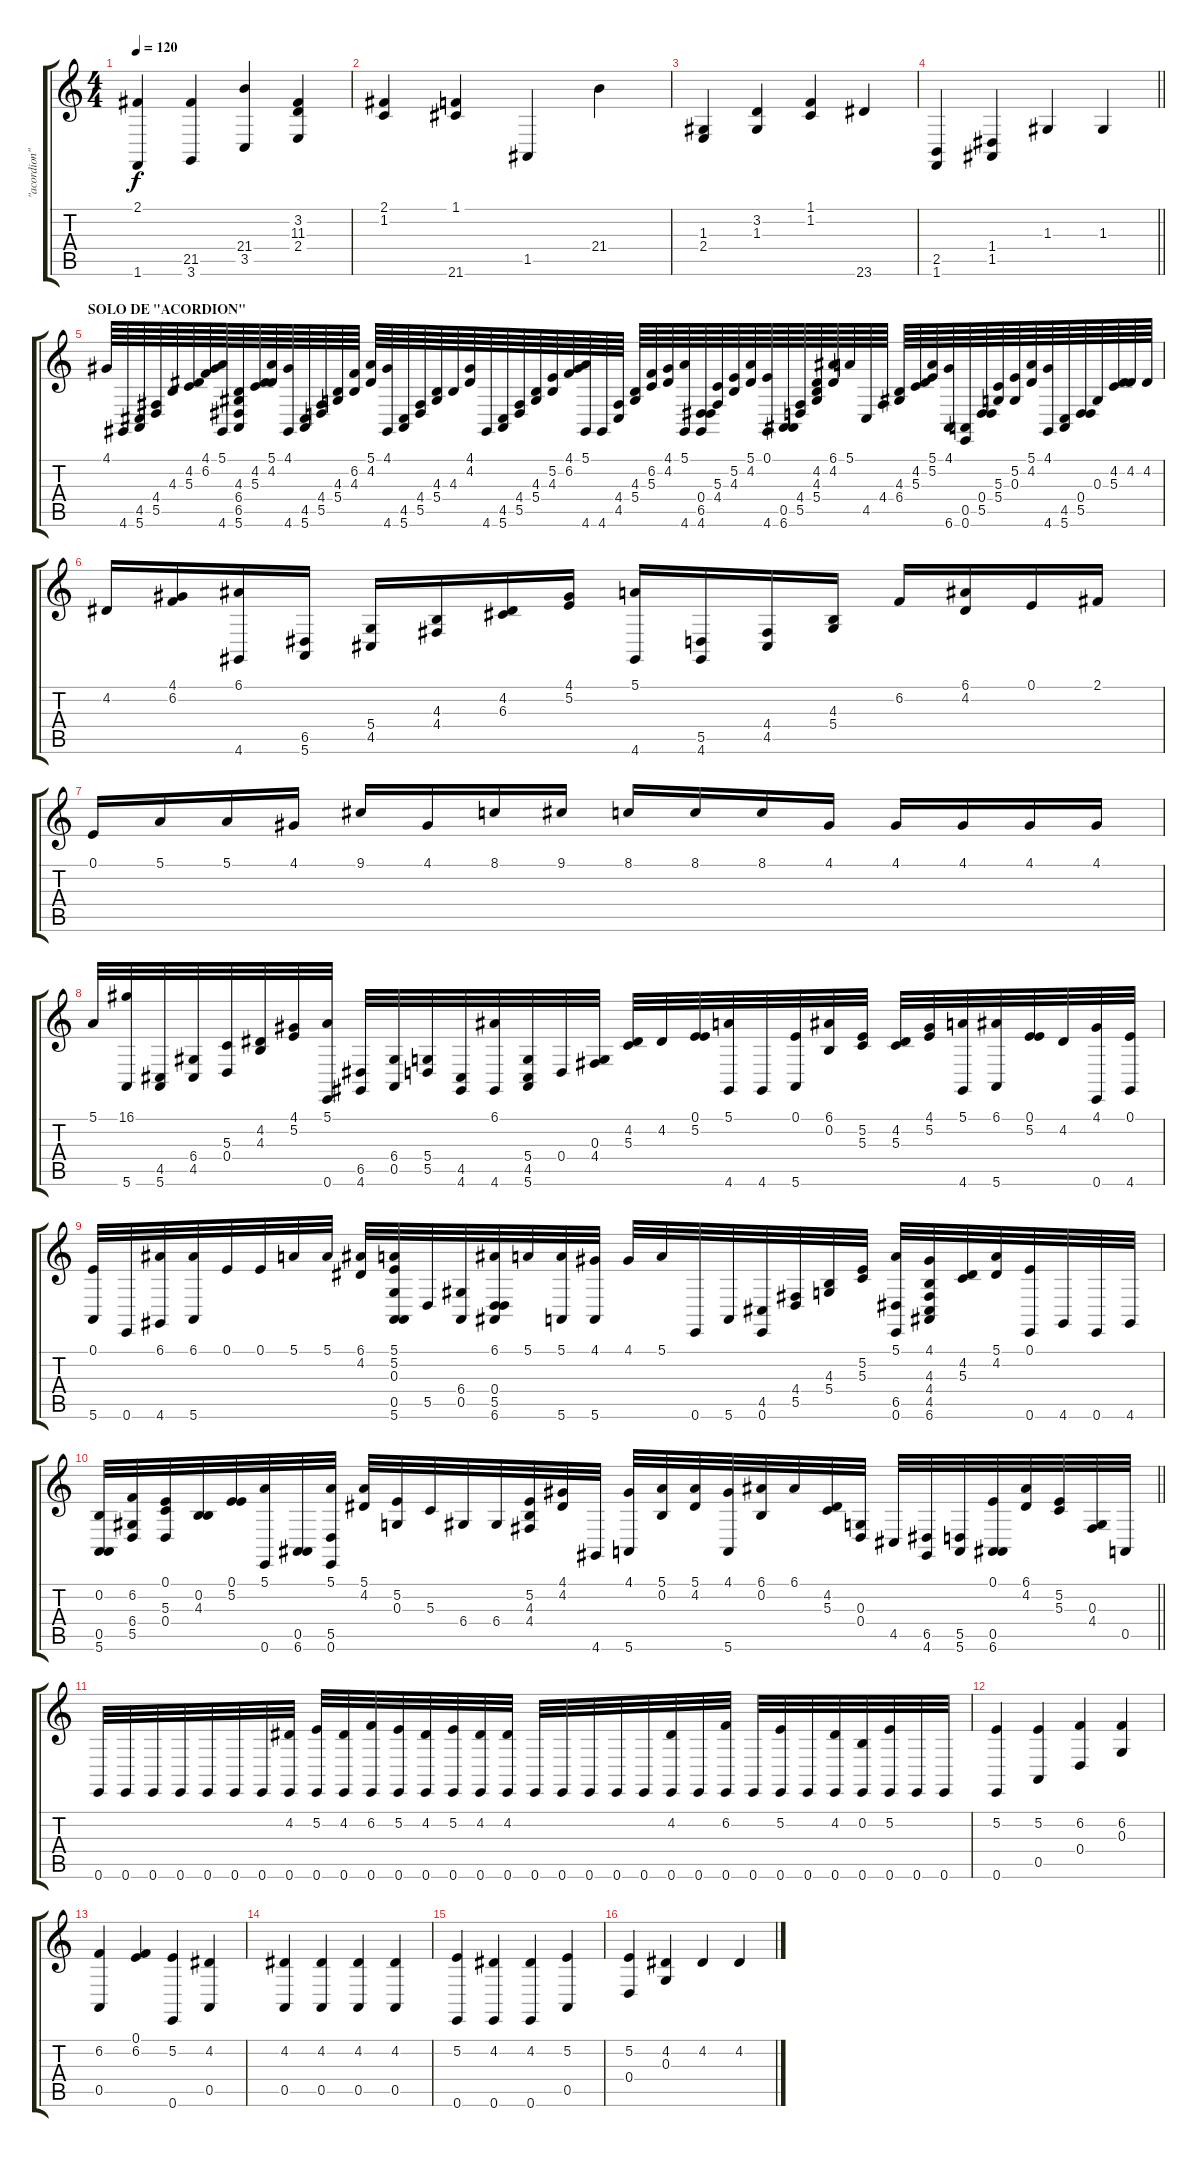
\track ("\"acordion\"" "\"acordion\"") {instrument accordion}
\staff {score tabs}
\tuning (E4 B3 G3 D3 A2 E2) {hide}
\ts (4 4)
\tempo 120
\clef g2
\ks c
(2.1 1.6).4{dy f} (21.5 3.6).4 (21.4 3.5).4 (3.2 11.3 2.4).4 |
(2.1 1.2).4 (1.1 21.6).4 1.5.4 21.4.4 |
(1.3 2.4).4 (3.2 1.3).4 (1.1 1.2).4 23.6.4 |
\barLineRight lightlight
(2.5 1.6).4 (1.4 1.5).4 1.3.4 1.3.4 |
\section ("" "SOLO DE \"ACORDION\"")
4.1.64 4.6.64 (4.5 5.6).64 (4.4 5.5).64 4.3.64 (4.2 5.3).64 (4.1 6.2).64 (5.1 4.6).64 (4.3 6.4 6.5 5.6).64 (4.2 5.3).64 (5.1 4.2).64 (4.1 4.6).64 (4.5 5.6).64 (4.4 5.5).64 (4.3 5.4).64 (6.2 4.3).64 (5.1 4.2).64 (4.1 4.6).64 (4.5 5.6).64 (4.4 5.5).64 (4.3 5.4).64 4.3.64 (4.1 4.2).64 4.6.64 (4.5 5.6).64 (4.4 5.5).64 (4.3 5.4).64 (5.2 4.3).64 (4.1 6.2).64 (5.1 4.6).64 4.6.64 (4.4 4.5).64 (4.3 5.4).64 (6.2 5.3).64 (4.1 4.2).64 (5.1 4.6).64 (0.4 6.5 4.6).64 (5.3 4.4).64 (5.2 4.3).64 (5.1 4.2).64 (0.1 4.6).64 (0.5 6.6).64 (4.4 5.5).64 (4.2 4.3 5.4).64 (6.1 4.2).64 5.1.64 4.5.64 4.4.64 (4.3 6.4).64 (4.2 5.3).64 (5.1 5.2).64 (4.1 6.6).64 (0.5 0.6).64 (0.4 5.5).64 (5.3 5.4).64 (5.2 0.3).64 (5.1 4.2).64 (4.1 4.6).64 (4.5 5.6).64 (0.4 5.5).64 0.3.64 (4.2 5.3).64 4.2.64 4.2.64 |
4.2.16 (4.1 6.2).16 (6.1 4.6).16 (6.5 5.6).16 (5.4 4.5).16 (4.3 4.4).16 (4.2 6.3).16 (4.1 5.2).16 (5.1 4.6).16 (5.5 4.6).16 (4.4 4.5).16 (4.3 5.4).16 6.2.16 (6.1 4.2).16 0.1.16 2.1.16 |
0.1.16 5.1.16 5.1.16 4.1.16 9.1.16 4.1.16 8.1.16 9.1.16 8.1.16 8.1.16 8.1.16 4.1.16 4.1.16 4.1.16 4.1.16 4.1.16 |
5.1.32 (16.1 5.6).32 (4.5 5.6).32 (6.4 4.5).32 (5.3 0.4).32 (4.2 4.3).32 (4.1 5.2).32 (5.1 0.6).32 (6.5 4.6).32 (6.4 0.5).32 (5.4 5.5).32 (4.5 4.6).32 (6.1 4.6).32 (5.4 4.5 5.6).32 0.4.32 (0.3 4.4).32 (4.2 5.3).32 4.2.32 (0.1 5.2).32 (5.1 4.6).32 4.6.32 (0.1 5.6).32 (6.1 0.2).32 (5.2 5.3).32 (4.2 5.3).32 (4.1 5.2).32 (5.1 4.6).32 (6.1 5.6).32 (0.1 5.2).32 4.2.32 (4.1 0.6).32 (0.1 4.6).32 |
(0.1 5.6).32 0.6.32 (6.1 4.6).32 (6.1 5.6).32 0.1.32 0.1.32 5.1.32 5.1.32 (6.1 4.2).32 (5.1 5.2 0.3 0.5 5.6).32 5.5.32 (6.4 0.5).32 (6.1 0.4 5.5 6.6).32 5.1.32 (5.1 5.6).32 (4.1 5.6).32 4.1.32 5.1.32 0.6.32 5.6.32 (4.5 0.6).32 (4.4 5.5).32 (4.3 5.4).32 (5.2 5.3).32 (5.1 6.5 0.6).32 (4.1 4.3 4.4 4.5 6.6).32 (4.2 5.3).32 (5.1 4.2).32 (0.1 0.6).32 4.6.32 0.6.32 4.6.32 |
\barLineRight lightlight
(0.2 0.5 5.6).32 (6.2 6.4 5.5).32 (0.1 5.3 0.4).32 (0.2 4.3).32 (0.1 5.2).32 (5.1 0.6).32 (0.5 6.6).32 (5.1 5.5 0.6).32 (5.1 4.2).32 (5.2 0.3).32 5.3.32 6.4.32 6.4.32 (5.2 4.3 4.4).32 (4.1 4.2).32 4.6.32 (4.1 5.6).32 (5.1 0.2).32 (5.1 4.2).32 (4.1 5.6).32 (6.1 0.2).32 6.1.32 (4.2 5.3).32 (0.3 0.4).32 4.5.32 (6.5 4.6).32 (5.5 5.6).32 (0.1 0.5 6.6).32 (6.1 4.2).32 (5.2 5.3).32 (0.3 4.4).32 0.5.32 |
0.6.32 0.6.32 0.6.32 0.6.32 0.6.32 0.6.32 0.6.32 (4.2 0.6).32 (5.2 0.6).32 (4.2 0.6).32 (6.2 0.6).32 (5.2 0.6).32 (4.2 0.6).32 (5.2 0.6).32 (4.2 0.6).32 (4.2 0.6).32 0.6.32 0.6.32 0.6.32 0.6.32 0.6.32 (4.2 0.6).32 0.6.32 (6.2 0.6).32 0.6.32 (5.2 0.6).32 0.6.32 (4.2 0.6).32 (0.2 0.6).32 (5.2 0.6).32 0.6.32 0.6.32 |
(5.2 0.6).4 (5.2 0.5).4 (6.2 0.4).4 (6.2 0.3).4 |
(6.2 0.5).4 (0.1 6.2).4 (5.2 0.6).4 (4.2 0.5).4 |
(4.2 0.5).4 (4.2 0.5).4 (4.2 0.5).4 (4.2 0.5).4 |
(5.2 0.6).4 (4.2 0.6).4 (4.2 0.6).4 (5.2 0.5).4 |
(5.2 0.4).4 (4.2 0.3).4 4.2.4 4.2.4
